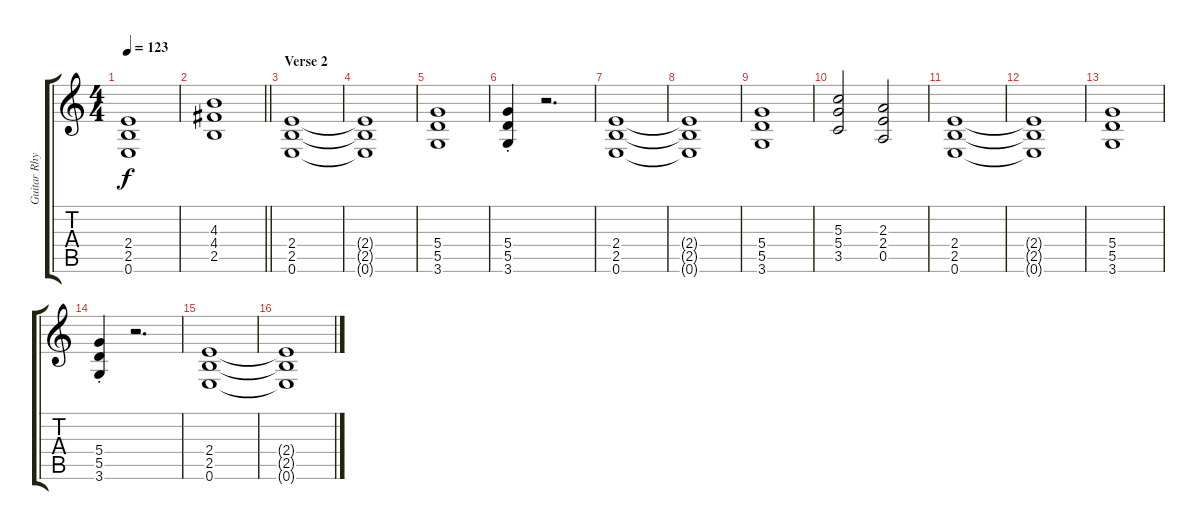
\track ("Guitar Rhythm" "Guitar Rhy") {instrument distortionguitar}
\staff {score tabs}
\tuning (E4 B3 G3 D3 A2 E2) {hide}
\ts (4 4)
\tempo 123
\clef g2
\ks c
(2.4 2.5 0.6).1{dy f} |
\barLineRight lightlight
(4.3 4.4 2.5).1 |
\section ("" "Verse 2")
(2.4 2.5 0.6).1 |
(2.4{t} 2.5{t} 0.6{t}).1 |
(5.4 5.5 3.6).1 |
(5.4{st} 5.5{st} 3.6{st}).4 r.2{d} |
(2.4 2.5 0.6).1 |
(2.4{t} 2.5{t} 0.6{t}).1 |
(5.4 5.5 3.6).1 |
(5.3 5.4 3.5).2 (2.3 2.4 0.5).2 |
(2.4 2.5 0.6).1 |
(2.4{t} 2.5{t} 0.6{t}).1 |
(5.4 5.5 3.6).1 |
(5.4{st} 5.5{st} 3.6{st}).4 r.2{d} |
(2.4 2.5 0.6).1 |
(2.4{t} 2.5{t} 0.6{t}).1
